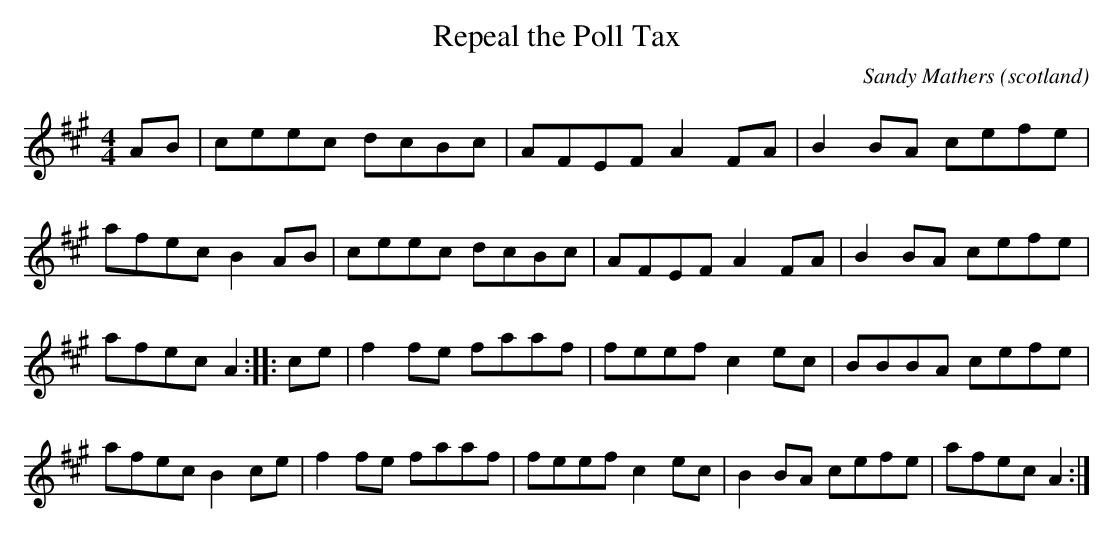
X:1
T:Repeal the Poll Tax
O:scotland
M:4/4
C:Sandy Mathers
K:A
AB | \
ceec dcBc | AFEF A2FA | B2BA cefe | afec B2AB |\
ceec dcBc | AFEF A2FA | B2BA cefe | afec A2 :: \
ce | \
f2fe faaf | feef c2ec | BBBA cefe | afec B2ce |\
f2fe faaf | feef c2ec | B2BA cefe | afec A2:|
